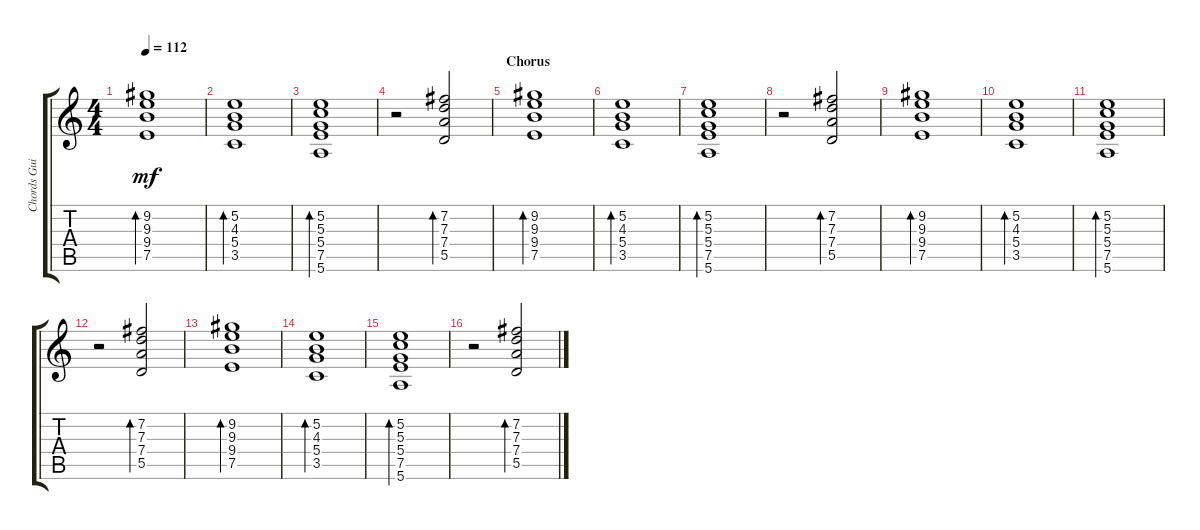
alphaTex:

\track ("Chords Guitar" "Chords Gui") {instrument electricguitarclean}
\staff {score tabs}
\tuning (E4 B3 G3 D3 A2 E2) {hide}
\ts (4 4)
\tempo 112
\clef g2
\ks c
(9.2 9.3 9.4 7.5).1{bd 30 dy mf} |
(5.2 4.3 5.4 3.5).1{bd 30} |
(5.2 5.3 5.4 7.5 5.6).1{bd 30} |
r.2 (7.2 7.3 7.4 5.5).2{bd 30} |
\section ("" "Chorus")
(9.2 9.3 9.4 7.5).1{bd 30} |
(5.2 4.3 5.4 3.5).1{bd 30} |
(5.2 5.3 5.4 7.5 5.6).1{bd 30} |
r.2 (7.2 7.3 7.4 5.5).2{bd 30} |
(9.2 9.3 9.4 7.5).1{bd 30} |
(5.2 4.3 5.4 3.5).1{bd 30} |
(5.2 5.3 5.4 7.5 5.6).1{bd 30} |
r.2 (7.2 7.3 7.4 5.5).2{bd 30} |
(9.2 9.3 9.4 7.5).1{bd 30} |
(5.2 4.3 5.4 3.5).1{bd 30} |
(5.2 5.3 5.4 7.5 5.6).1{bd 30} |
r.2 (7.2 7.3 7.4 5.5).2{bd 30}
